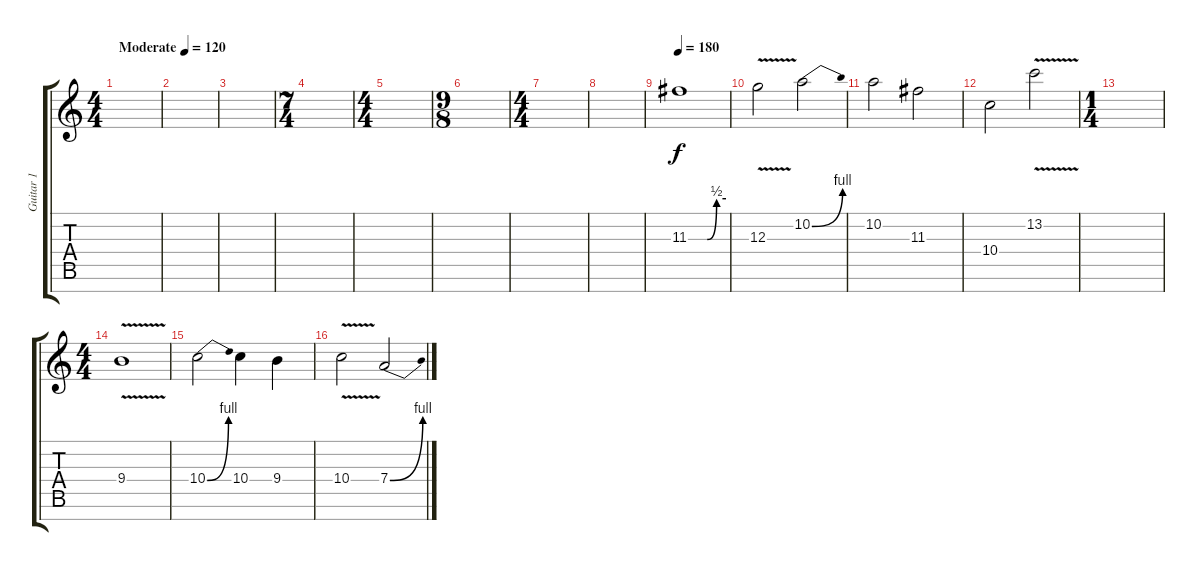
\track ("Guitar 1" "Guitar 1") {instrument distortionguitar}
\staff {score tabs}
\tuning (E4 B3 G3 D3 A2 E2 B1) {hide}
\ts (4 4)
\tempo (120 "Moderate")
\tempo 90
\tempo (120 "Moderate")
\clef g2
\ks c
|
|
|
\ts (7 4)
|
\ts (4 4)
|
\ts (9 8)
|
\ts (4 4)
|
|
\tempo 180
11.3{be (custom 0 0 30 0 45 2 60 2)}.1 |
12.3{v}.2 10.2{be (bend 0 0 60 4)}.2 |
10.2.2 11.3.2 |
10.4.2 13.2{v}.2 |
\ts (1 4)
|
\ts (4 4)
9.4{v}.1 |
10.4{be (bend 0 0 60 4)}.2 10.4.4 9.4.4 |
10.4{v}.2 7.4{be (bend 0 0 60 4)}.2
